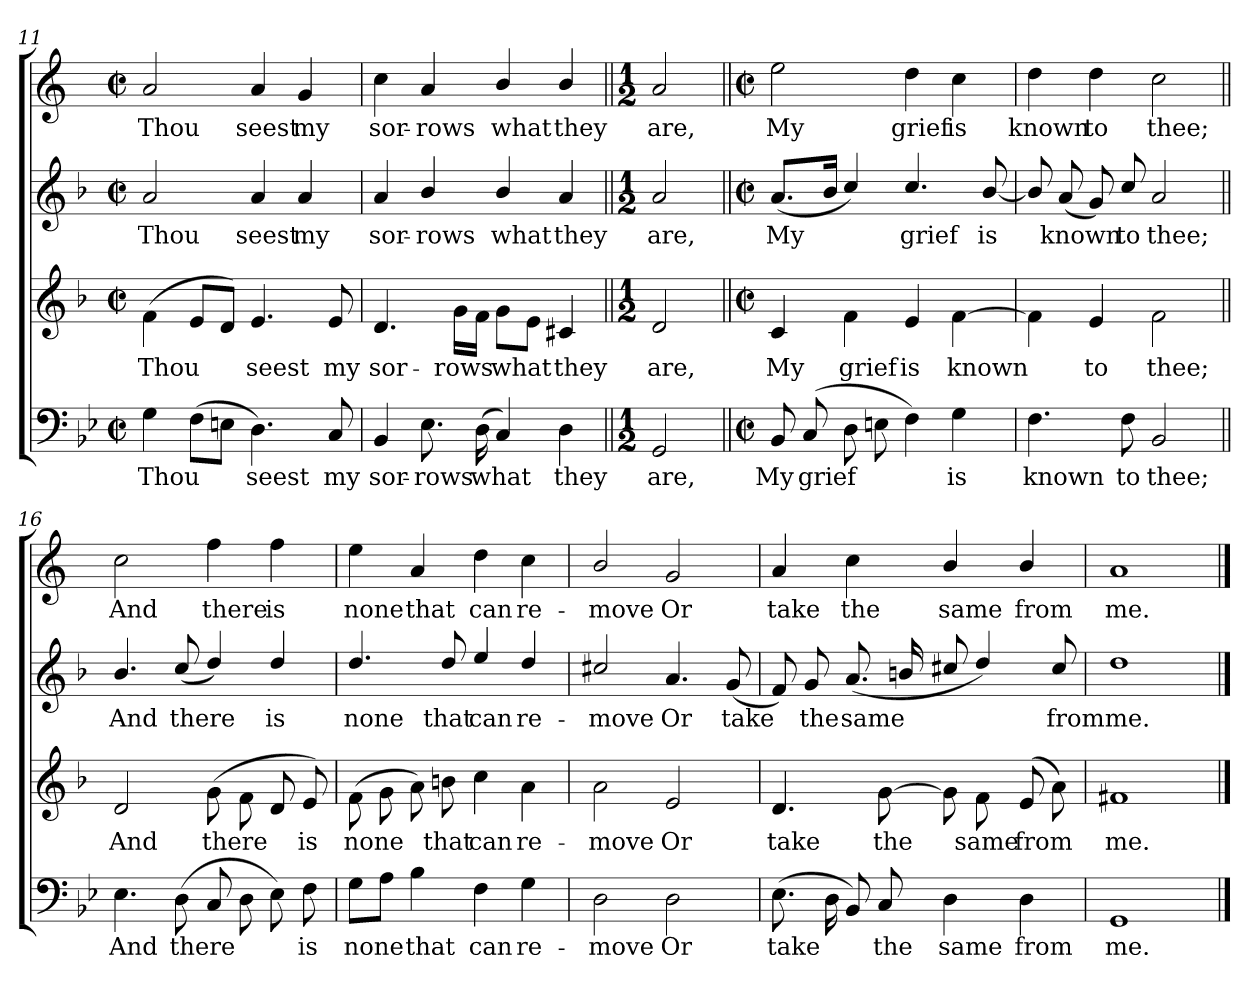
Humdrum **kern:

**kern	**text	**kern	**text	**kern	**text	**kern	**text
*part4	*part4	*part3	*part3	*part2	*part2	*part1	*part1
*staff4	*staff4	*staff3	*staff3	*staff2	*staff2	*staff1	*staff1
!!LO:LB:g=z
*clefF4	*	*clefG2	*	*clefG2	*	*clefG2	*
*	*	*ITrd4c7	*	*ITrd4c7	*	*ITrd1c2	*
*k[b-e-]	*	*k[b-e-]	*	*k[b-e-]	*	*k[b-e-]	*
*B-:	*	*B-:	*	*B-:	*	*B-:	*
*M2/2	*	*M2/2	*	*M2/2	*	*M2/2	*
*met(c|)	*	*met(c|)	*	*met(c|)	*	*met(c|)	*
=11	=11	=11	=11	=11	=11	=11	=11
4G\	Thou	(<4B-\	Thou	2d/	Thou	2g/	Thou
(>8F\L	.	8A/L	.	.	.	.	.
8En\J	.	8G/J)	.	.	.	.	.
4.D\)	seest	4.A/	seest	4d/	seest	4g/	seest
.	.	.	.	4d/	my	4f/	my
8C/	my	8A/	my	.	.	.	.
=12	=12	=12	=12	=12	=12	=12	=12
4BB-/	sor-	4.G/	sor-	4d/	sor-	4b-\	sor-
8.E-\	-rows	.	.	4e-/	-rows	4g/	-rows
.	.	16c\LL	-rows	.	.	.	.
(>16D\	what	16B-\JJ	.	.	.	.	.
4C/)	.	8c\L	what	4e-/	what	4a/	what
.	.	8A\J	.	.	.	.	.
4D\	they	4F#X/	they	4d/	they	4a/	they
=13||	=13||	=13||	=13||	=13||	=13||	=13||	=13||
*M1/2	*	*M1/2	*	*M1/2	*	*M1/2	*
2GG/	are,	2G/	are,	2d/	are,	2g/	are,
=14||	=14||	=14||	=14||	=14||	=14||	=14||	=14||
*M2/2	*	*M2/2	*	*M2/2	*	*M2/2	*
*met(c|)	*	*met(c|)	*	*met(c|)	*	*met(c|)	*
8BB-/	My	4F/	My	(<8.d/L	My	2dd\	My
(<8C/	grief	.	.	.	.	.	.
.	.	.	.	16e-/Jk	.	.	.
8D\	.	4B-\	grief	4f/)	.	.	.
8En\	.	.	.	.	.	.	.
4F\)	.	4A/	is	4.f/	grief	4cc\	grief
4G\	is	[4B-\	known	.	.	4b-\	is
.	.	.	.	[8e-/	is	.	.
=15	=15	=15	=15	=15	=15	=15	=15
4.F\	known	4B-\]	.	8e-/]	.	4cc\	known
.	.	.	.	(<8d/	known	.	.
.	.	4A/	to	8c/)	.	4cc\	to
8F\	to	.	.	8f/	to	.	.
2BB-/	thee;	2B-\	thee;	2d/	thee;	2b-\	thee;
!!LO:LB:g=z
=16||	=16||	=16||	=16||	=16||	=16||	=16||	=16||
4.E-\	And	2G/	And	4.e-/	And	2b-\	And
(>8D\	there	.	.	(<8f/	there	.	.
8C/	.	(<8c\	there	4g/)	.	4ee-\	there
8D\	.	8B-\	.	.	.	.	.
8E-\)	.	8G/	.	4g/	is	4ee-\	is
8F\	is	8A/)	is	.	.	.	.
=17	=17	=17	=17	=17	=17	=17	=17
8G\L	none	(>8B-\	none	4.g/	none	4dd\	none
8A\J	.	8c\	.	.	.	.	.
4B-\	that	8d\)	.	.	.	4g/	that
.	.	8en\	that	8g/	that	.	.
4F\	can	4f\	can	4a/	can	4cc\	can
4G\	re-	4d\	re-	4g/	re-	4b-\	re-
=18	=18	=18	=18	=18	=18	=18	=18
2D\	-move	2d\	-move	2f#X/	-move	2a/	-move
2D\	Or	2A/	Or	4.d/	Or	2f/	Or
.	.	.	.	(<8c/	take	.	.
=19	=19	=19	=19	=19	=19	=19	=19
(>8.E-\	take	4.G/	take	8B-/)	.	4g/	take
.	.	.	.	8c/	the	.	.
16D\	.	.	.	.	.	.	.
8BB-/)	.	.	.	(<8.d/	same	4b-\	the
8C/	the	[8c\	the	.	.	.	.
.	.	.	.	16en/	.	.	.
4D\	same	8c\]	.	8f#X/	.	4a/	same
.	.	8B-\	same	4g/)	.	.	.
4D\	from	(>8A/	from	.	.	4a/	from
.	.	8d\)	.	8f#/	from	.	.
=20	=20	=20	=20	=20	=20	=20	=20
1GG	me.	1Bn	me.	1g	me.	1g	me.
==	==	==	==	==	==	==	==
*-	*-	*-	*-	*-	*-	*-	*-
